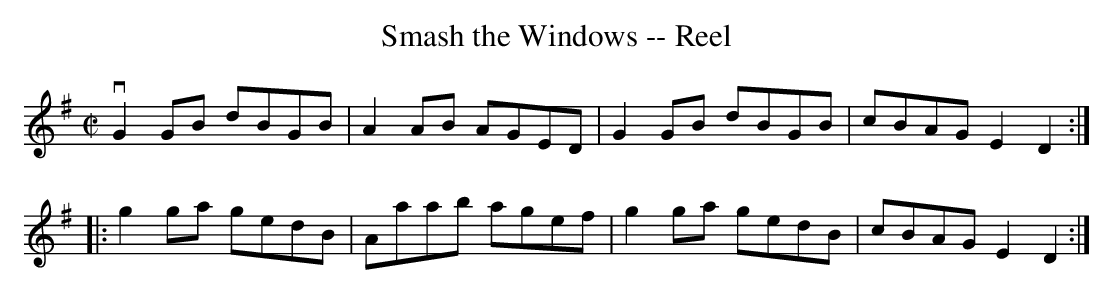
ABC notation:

X:1
T:Smash the Windows -- Reel
M:C|
L:1/8
K:G
vG2GB dBGB | A2AB AGED | G2GB dBGB | cBAG E2D2  ::
 g2ga gedB | Aaab agef | g2ga gedB | cBAG E2D2  :|
